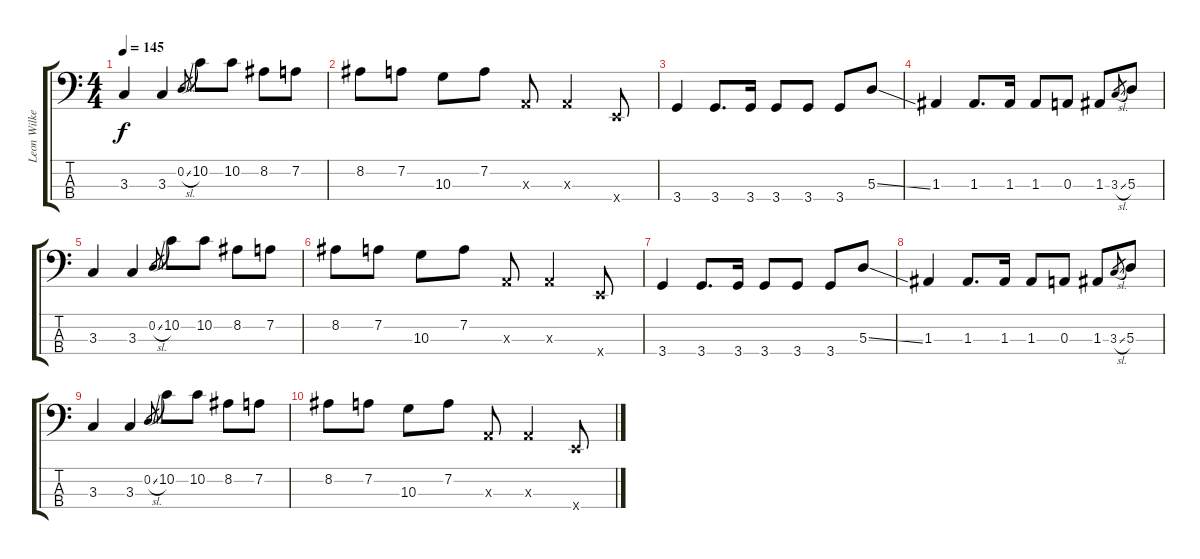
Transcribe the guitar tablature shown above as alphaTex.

\track ("Leon Wilkeson" "Leon Wilke") {instrument electricbassfinger}
\staff {score tabs}
\tuning (G2 D2 A1 E1) {hide}
\ts (4 4)
\tempo 145
\clef f4
\ks c
3.3.4{dy f} 3.3.4 0.2{sl}.8{gr} 10.2.8 10.2.8 8.2.8 7.2.8 |
8.2.8 7.2.8 10.3.8 7.2.8 0.3{x}.8 0.3{x}.4 0.4{x}.8 |
3.4.4 3.4.8{d} 3.4.16 3.4.8 3.4.8 3.4.8 5.3{ss}.8 |
1.3.4 1.3.8{d} 1.3.16 1.3.8 0.3.8 1.3.8 3.3{sl}.8{gr} 5.3.8 |
3.3.4 3.3.4 0.2{sl}.8{gr} 10.2.8 10.2.8 8.2.8 7.2.8 |
8.2.8 7.2.8 10.3.8 7.2.8 0.3{x}.8 0.3{x}.4 0.4{x}.8 |
3.4.4 3.4.8{d} 3.4.16 3.4.8 3.4.8 3.4.8 5.3{ss}.8 |
1.3.4 1.3.8{d} 1.3.16 1.3.8 0.3.8 1.3.8 3.3{sl}.8{gr} 5.3.8 |
3.3.4 3.3.4 0.2{sl}.8{gr} 10.2.8 10.2.8 8.2.8 7.2.8 |
8.2.8 7.2.8 10.3.8 7.2.8 0.3{x}.8 0.3{x}.4 0.4{x}.8
